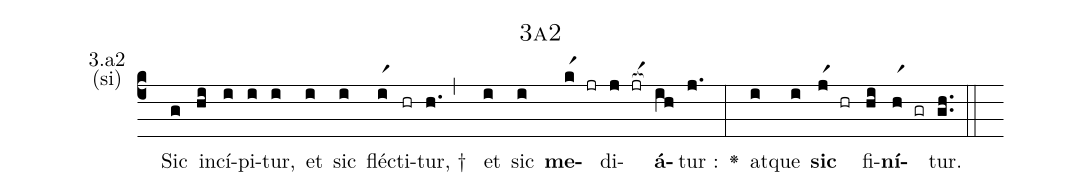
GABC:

name: 3a2;
annotation: 3.a2;
annotation: (si);
%%
(c4) ~() Sic(g) in(hi)cí(i)pi(i)tur,(i) et(i) sic(i) fléc(ir1)ti(hr)tur, †(h.,) et(i) sic(i) <b>me</b>(kr1 jr)di(j jr[ocba:1{])<b>á</b>(ih[ocba:0}])tur :(j.) <v>\greheightstar</v>(:) at(i)que(i) <b>sic</b>(jr1 hr) fi(hi)<b>ní</b>(hr1 gr)tur.(gh..) (::)


%E(i) u(i) o(j) u(hi) a(h) e.(gh..) (::)
